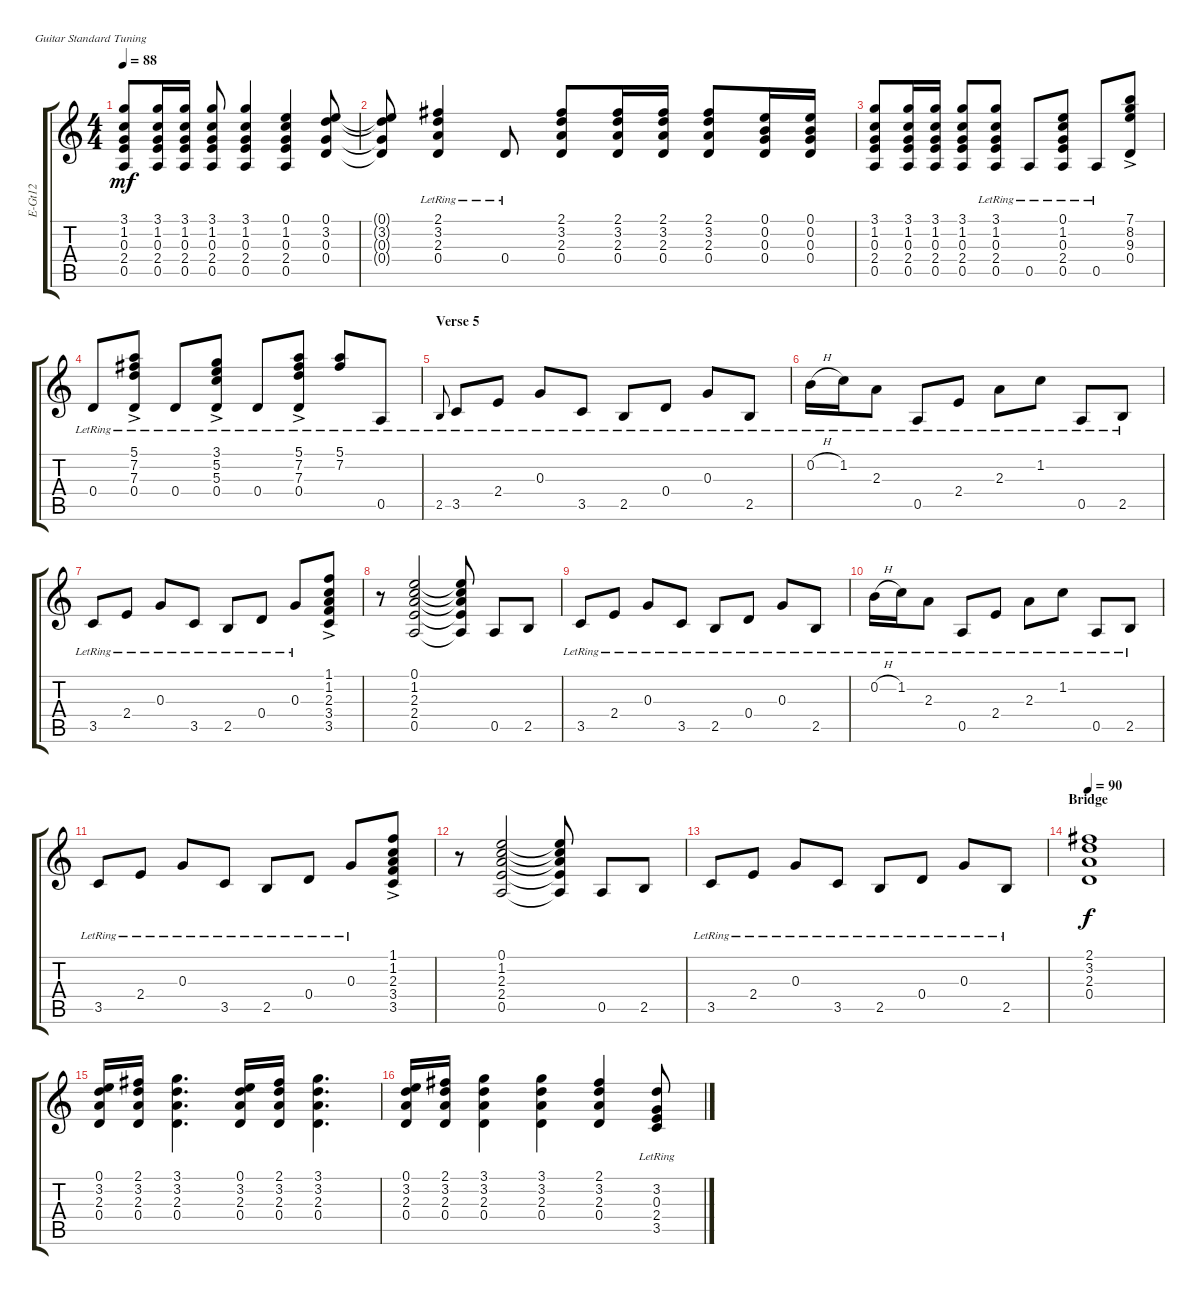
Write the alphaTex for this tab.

\defaultSystemsLayout 4
\bracketExtendMode groupsimilarinstruments
\otherSystemsTrackNameOrientation horizontal
\track ("12 Str. Elec (Page)" "E-Gt12") {mute instrument electricguitarclean}
\staff {score tabs}
\tuning (E4 B3 G3 D3 A2 E2)
\ts (4 4)
\tempo 88
\clef g2
\ks c
(3.1 1.2 0.3 2.4 0.5).8{dy mf beam Up} (3.1 1.2 0.3 2.4 0.5).16{beam Up} (3.1 1.2 0.3 2.4 0.5).16{beam Up} (3.1 1.2 0.3 2.4 0.5).8{beam Up} (3.1 1.2 0.3 2.4 0.5).4{beam Up} (0.1 1.2 0.3 2.4 0.5).4{beam Up} (0.1 3.2 0.3 0.4).8{beam Up} |
(0.4{t} 0.3{t} 3.2{t} 0.1{t}).8{beam Up} (2.1{lr acc #} 3.2{lr} 2.3{lr} 0.4{lr}).4{beam Up} 0.4{lr}.8{beam Up} (0.4 2.3 3.2 2.1{acc #}).8{beam Up} (0.4 2.3 3.2 2.1{acc #}).16{beam Up} (0.4 2.3 3.2 2.1{acc #}).16{beam Up} (0.4 2.3 3.2 2.1{acc #}).8{beam Up} (0.4 0.3 0.2 0.1).16{beam Up} (0.4 0.3 0.2 0.1).16{beam Up} |
(3.1 1.2 0.3 2.4 0.5).8{beam Up} (3.1 1.2 0.3 2.4 0.5).16{beam Up} (3.1 1.2 0.3 2.4 0.5).16{beam Up} (3.1 1.2 0.3 2.4 0.5).8{beam Up} (3.1{lr} 1.2{lr} 0.3{lr} 2.4{lr} 0.5{lr}).8{beam Up} 0.5{lr}.8{beam Up} (0.1{lr} 0.5{lr} 2.4{lr} 0.3{lr} 1.2{lr}).8{beam Up} 0.5{lr}.8{beam Up} (7.1{ac} 8.2{ac} 9.3{ac} 0.4{ac}).8{beam Up} |
0.4{lr}.8{beam Up} (0.4{ac lr} 5.1{ac lr} 7.2{ac lr acc #} 7.3{ac lr}).8{beam Up} 0.4{lr}.8{beam Up} (0.4{ac lr} 3.1{ac lr} 5.2{ac lr} 5.3{ac lr}).8{beam Up} 0.4{lr}.8{beam Up} (0.4{ac lr} 7.3{ac lr} 7.2{ac lr acc #} 5.1{ac lr}).8{beam Up} (7.2{lr acc #} 5.1{lr}).8{beam Up} 0.5{lr}.8{beam Up} |
\section ("" "Verse 5")
2.5{lr}.8{gr onbeat beam Up} 3.5{lr}.8{beam Up} 2.4{lr}.8{beam Up} 0.3{lr}.8{beam Up} 3.5{lr}.8{beam Up} 2.5{lr}.8{beam Up} 0.4{lr}.8{beam Up} 0.3{lr}.8{beam Up} 2.5{lr}.8{beam Up} |
0.2{h lr}.16{beam Down} 1.2{lr}.16{beam Down} 2.3{lr}.8{beam Down} 0.5{lr}.8{beam Up} 2.4{lr}.8{beam Up} 2.3{lr}.8{beam Down} 1.2{lr}.8{beam Down} 0.5{lr}.8{beam Up} 2.5{lr}.8{beam Up} |
3.5{lr}.8{beam Up} 2.4{lr}.8{beam Up} 0.3{lr}.8{beam Up} 3.5{lr}.8{beam Up} 2.5{lr}.8{beam Up} 0.4{lr}.8{beam Up} 0.3{lr}.8{beam Up} (3.5{ac} 3.4{ac} 2.3{ac} 1.2{ac} 1.1{ac}).8{beam Up} |
r.8{beam Down} (0.1 1.2 2.3 2.4 0.5).2{beam Up} (0.5{t} 2.4{t} 2.3{t} 1.2{t} 0.1{t}).8{beam Up} 0.5.8{beam Up} 2.5.8{beam Up} |
3.5{lr}.8{beam Up} 2.4{lr}.8{beam Up} 0.3{lr}.8{beam Up} 3.5{lr}.8{beam Up} 2.5{lr}.8{beam Up} 0.4{lr}.8{beam Up} 0.3{lr}.8{beam Up} 2.5{lr}.8{beam Up} |
0.2{h lr}.16{beam Down} 1.2{lr}.16{beam Down} 2.3{lr}.8{beam Down} 0.5{lr}.8{beam Up} 2.4{lr}.8{beam Up} 2.3{lr}.8{beam Down} 1.2{lr}.8{beam Down} 0.5{lr}.8{beam Up} 2.5{lr}.8{beam Up} |
3.5{lr}.8{beam Up} 2.4{lr}.8{beam Up} 0.3{lr}.8{beam Up} 3.5{lr}.8{beam Up} 2.5{lr}.8{beam Up} 0.4{lr}.8{beam Up} 0.3{lr}.8{beam Up} (3.5{ac} 3.4{ac} 2.3{ac} 1.2{ac} 1.1{ac}).8{beam Up} |
r.8{beam Down} (0.1 1.2 2.3 2.4 0.5).2{beam Up} (0.5{t} 2.4{t} 2.3{t} 1.2{t} 0.1{t}).8{beam Up} 0.5.8{beam Up} 2.5.8{beam Up} |
3.5{lr}.8{beam Up} 2.4{lr}.8{beam Up} 0.3{lr}.8{beam Up} 3.5{lr}.8{beam Up} 2.5{lr}.8{beam Up} 0.4{lr}.8{beam Up} 0.3{lr}.8{beam Up} 2.5{lr}.8{beam Up} |
\section ("" "Bridge")
\tempo 90
(2.1{acc #} 3.2 2.3 0.4).1{dy f beam Up} |
(0.1 0.4 2.3 3.2).16{beam Up} (2.1{acc #} 0.4 2.3 3.2).16{beam Up} (3.1 3.2 2.3 0.4).4{d beam Down} (0.1 0.4 2.3 3.2).16{beam Up} (2.1{acc #} 0.4 2.3 3.2).16{beam Up} (3.1 3.2 2.3 0.4).4{d beam Down} |
(0.1 0.4 2.3 3.2).16{beam Up} (2.1{acc #} 0.4 2.3 3.2).16{beam Up} (3.1 3.2 2.3 0.4).4{beam Down} (3.1 3.2 2.3 0.4).4{beam Down} (0.4 2.3 3.2 2.1{acc #}).4{beam Up} (3.2{lr} 0.3{lr} 2.4{lr} 3.5{lr}).8{beam Up}
